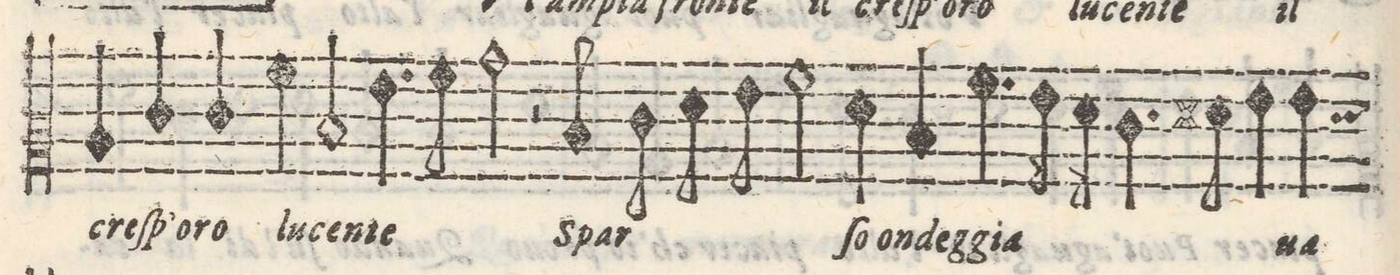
**kern	**text
*I"ALTO	*
*clefC2	*
*k[]	*
*met(C)	*
*M2/1	*
4c/	creſ-
4e/	-p`o-
=5-	=5-
4e/	-ro
4a\	lu-
2d/	-cen-
4.g\	-te
8a\	.
2b\	.
=6-	=6-
2r	.
8d/	Spar-
8e\	.
8f\	.
8g\	.
2a\	.
4f\	-s`on-
4d/	-deg-
=7-	=7-
4.a\	-gia-
16g\	.
16f\	.
4.e\	.
8f#X\	.
4g\	.
4g\	-va
*-	*-
